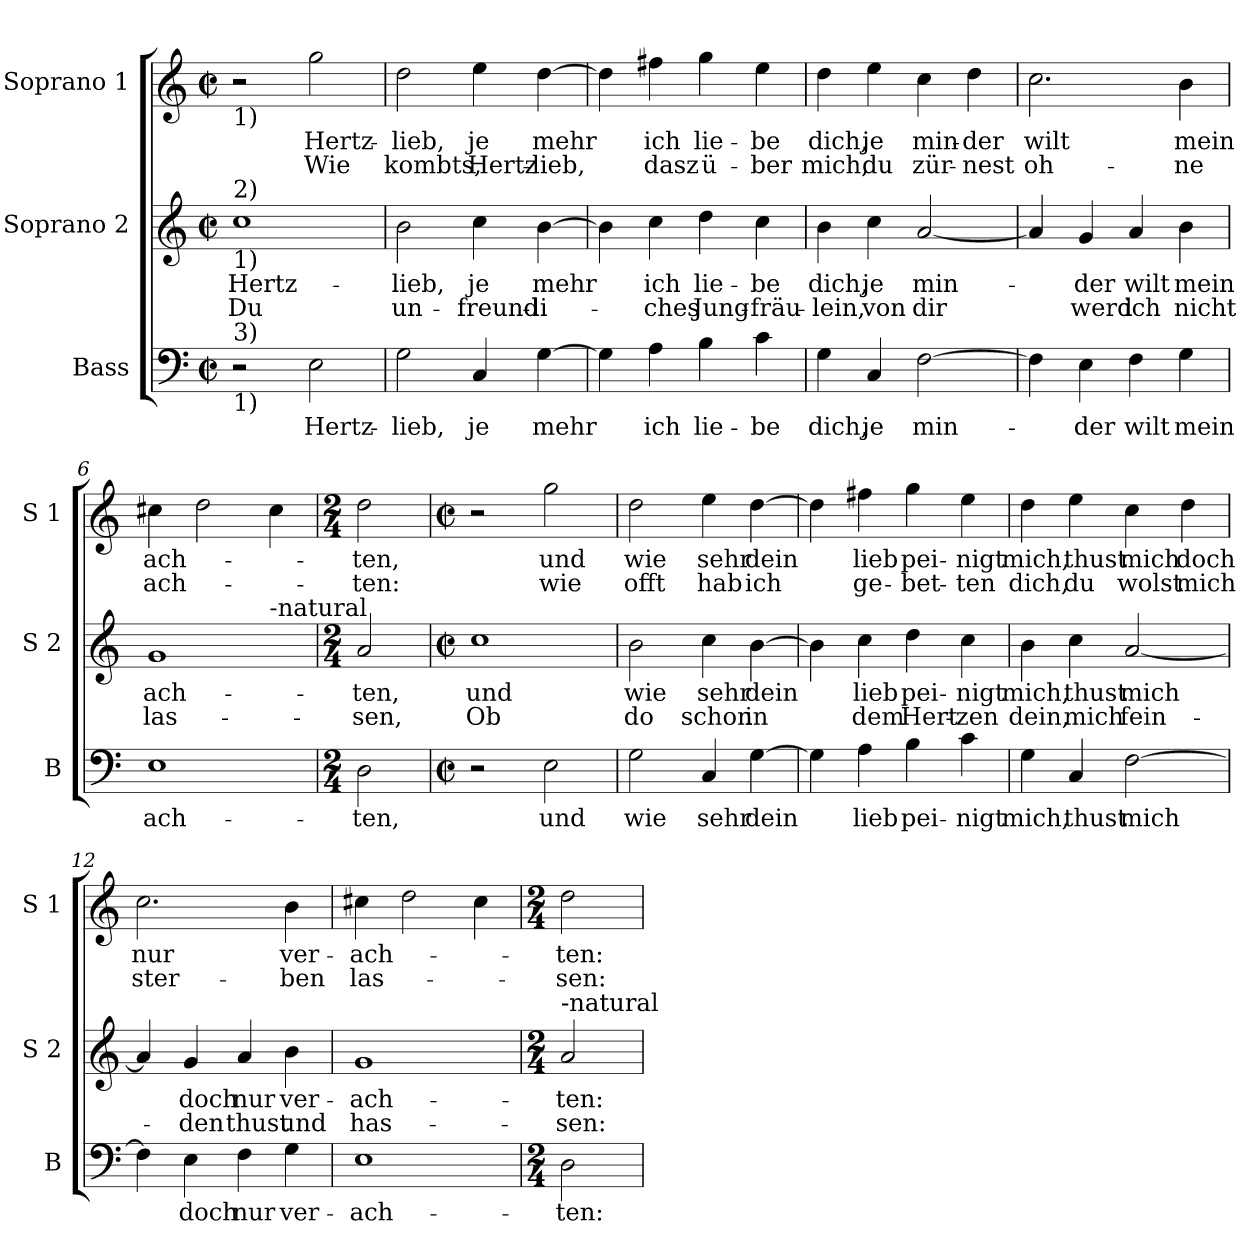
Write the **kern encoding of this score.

**kern	**text	**kern	**text	**text	**kern	**text	**text
*part3	*part3	*part2	*part2	*part2	*part1	*part1	*part1
*staff3	*staff3	*staff2	*staff2	*staff2	*staff1	*staff1	*staff1
*I"Bass	*	*I"Soprano 2	*	*	*I"Soprano 1	*	*
*I'B	*	*I'S 2	*	*	*I'S 1	*	*
*clefF4	*	*clefG2	*	*	*clefG2	*	*
*k[]	*	*k[]	*	*	*k[]	*	*
*C:	*	*C:	*	*	*C:	*	*
*M2/2	*	*M2/2	*	*	*M2/2	*	*
*met(c|)	*	*met(c|)	*	*	*met(c|)	*	*
=1	=1	=1	=1	=1	=1	=1	=1
!	!	!	!	!	!LO:TX:b:t=1)	!	!
!	!	!LO:TX:a:t=2)	!	!	!	!	!
!	!	!LO:TX:b:t=1)	!	!	!	!	!
!LO:TX:a:t=3)	!	!	!	!	!	!	!
!LO:TX:b:t=1)	!	!	!	!	!	!	!
!	!	!	!LO:LY:b	!LO:LY:b	!	!	!
2r	.	1cc	Hertz-	Du	2r	.	.
!	!LO:LY:b	!	!	!	!	!LO:LY:b	!LO:LY:b
2E\	Hertz-	.	.	.	2gg\	Hertz-	Wie
=2	=2	=2	=2	=2	=2	=2	=2
!	!LO:LY:b	!	!LO:LY:b	!LO:LY:b	!	!LO:LY:b	!LO:LY:b
2G\	-lieb,	2b\	-lieb,	un-	2dd\	-lieb,	kombts,
!	!LO:LY:b	!	!LO:LY:b	!LO:LY:b	!	!LO:LY:b	!LO:LY:b
4C/	je	4cc\	je	-freund-	4ee\	je	Hertz-
!	!LO:LY:b	!	!LO:LY:b	!LO:LY:b	!	!LO:LY:b	!LO:LY:b
[4G\	mehr	[4b\	mehr	-li-	[4dd\	mehr	-lieb,
=3	=3	=3	=3	=3	=3	=3	=3
4G\]	.	4b\]	.	.	4dd\]	.	.
!	!LO:LY:b	!	!LO:LY:b	!LO:LY:b	!	!LO:LY:b	!LO:LY:b
4A\	ich	4cc\	ich	-ches	4ff#X\	ich	dasz
!	!LO:LY:b	!	!LO:LY:b	!LO:LY:b	!	!LO:LY:b	!LO:LY:b
4B\	lie-	4dd\	lie-	Jung-	4gg\	lie-	ü-
!	!LO:LY:b	!	!LO:LY:b	!LO:LY:b	!	!LO:LY:b	!LO:LY:b
4c\	-be	4cc\	-be	-fräu-	4ee\	-be	-ber
=4	=4	=4	=4	=4	=4	=4	=4
!	!LO:LY:b	!	!LO:LY:b	!LO:LY:b	!	!LO:LY:b	!LO:LY:b
4G\	dich,	4b\	dich,	-lein,	4dd\	dich,	mich,
!	!LO:LY:b	!	!LO:LY:b	!LO:LY:b	!	!LO:LY:b	!LO:LY:b
4C/	je	4cc\	je	von	4ee\	je	du
!	!LO:LY:b	!	!LO:LY:b	!LO:LY:b	!	!LO:LY:b	!LO:LY:b
[2F\	min-	[2a/	min-	dir	4cc\	min-	zür-
!	!	!	!	!	!	!LO:LY:b	!LO:LY:b
.	.	.	.	.	4dd\	-der	-nest
!!LO:LB:g=z
=5	=5	=5	=5	=5	=5	=5	=5
!	!	!	!	!	!	!LO:LY:b	!LO:LY:b
4F\]	.	4a/]	.	.	2.cc\	wilt	oh-
!	!LO:LY:b	!	!LO:LY:b	!LO:LY:b	!	!	!
4E\	-der	4g/	-der	werd	.	.	.
!	!LO:LY:b	!	!LO:LY:b	!LO:LY:b	!	!	!
4F\	wilt	4a/	wilt	ich	.	.	.
!	!LO:LY:b	!	!LO:LY:b	!LO:LY:b	!	!LO:LY:b	!LO:LY:b
4G\	mein	4b\	mein	nicht	4b\	mein	-ne
=6	=6	=6	=6	=6	=6	=6	=6
!	!LO:LY:b	!	!LO:LY:b	!LO:LY:b	!	!LO:LY:b	!LO:LY:b
*	*	*^	*	*	*	*	*
1E	ach-	1g	2.ryy	ach-	las-	4cc#X\	ach-	ach-
.	.	.	.	.	.	2dd\	.	.
!	!	!	!LO:TX:a:t=-natural	!	!	!	!	!
.	.	.	4ryy	.	.	4cc#\	.	.
*	*	*v	*v	*	*	*	*	*
=7	=7	=7	=7	=7	=7	=7	=7
*M2/4	*	*M2/4	*	*	*M2/4	*	*
*	*	*^	*	*	*	*	*
!	!LO:LY:b	!	!	!LO:LY:b	!LO:LY:b	!	!LO:LY:b	!LO:LY:b
*	*	*v	*v	*	*	*	*	*
2D\	-ten,	2a/	-ten,	-sen,	2dd\	-ten,	-ten:
=8	=8	=8	=8	=8	=8	=8	=8
*M2/2	*	*M2/2	*	*	*M2/2	*	*
*met(c|)	*	*met(c|)	*	*	*met(c|)	*	*
!	!	!	!LO:LY:b	!LO:LY:b	!	!	!
2r	.	1cc	und	Ob	2r	.	.
!	!LO:LY:b	!	!	!	!	!LO:LY:b	!LO:LY:b
2E\	und	.	.	.	2gg\	und	wie
=9	=9	=9	=9	=9	=9	=9	=9
!	!LO:LY:b	!	!LO:LY:b	!LO:LY:b	!	!LO:LY:b	!LO:LY:b
2G\	wie	2b\	wie	do	2dd\	wie	offt
!	!LO:LY:b	!	!LO:LY:b	!LO:LY:b	!	!LO:LY:b	!LO:LY:b
4C/	sehr	4cc\	sehr	schon	4ee\	sehr	hab
!	!LO:LY:b	!	!LO:LY:b	!LO:LY:b	!	!LO:LY:b	!LO:LY:b
[4G\	dein	[4b\	dein	in	[4dd\	dein	ich
!!LO:LB:g=z
=10	=10	=10	=10	=10	=10	=10	=10
4G\]	.	4b\]	.	.	4dd\]	.	.
!	!LO:LY:b	!	!LO:LY:b	!LO:LY:b	!	!LO:LY:b	!LO:LY:b
4A\	lieb	4cc\	lieb	dem	4ff#X\	lieb	ge-
!	!LO:LY:b	!	!LO:LY:b	!LO:LY:b	!	!LO:LY:b	!LO:LY:b
4B\	pei-	4dd\	pei-	Hert-	4gg\	pei-	-bet-
!	!LO:LY:b	!	!LO:LY:b	!LO:LY:b	!	!LO:LY:b	!LO:LY:b
4c\	-nigt	4cc\	-nigt	-zen	4ee\	-nigt	-ten
=11	=11	=11	=11	=11	=11	=11	=11
!	!LO:LY:b	!	!LO:LY:b	!LO:LY:b	!	!LO:LY:b	!LO:LY:b
4G\	mich,	4b\	mich,	dein,	4dd\	mich,	dich,
!	!LO:LY:b	!	!LO:LY:b	!LO:LY:b	!	!LO:LY:b	!LO:LY:b
4C/	thust	4cc\	thust	mich	4ee\	thust	du
!	!LO:LY:b	!	!LO:LY:b	!LO:LY:b	!	!LO:LY:b	!LO:LY:b
[2F\	mich	[2a/	mich	fein-	4cc\	mich	wolst
!	!	!	!	!	!	!LO:LY:b	!LO:LY:b
.	.	.	.	.	4dd\	doch	mich
=12	=12	=12	=12	=12	=12	=12	=12
!	!	!	!	!	!	!LO:LY:b	!LO:LY:b
4F\]	.	4a/]	.	.	2.cc\	nur	ster-
!	!LO:LY:b	!	!LO:LY:b	!LO:LY:b	!	!	!
4E\	doch	4g/	doch	-den	.	.	.
!	!LO:LY:b	!	!LO:LY:b	!LO:LY:b	!	!	!
4F\	nur	4a/	nur	thust	.	.	.
!	!LO:LY:b	!	!LO:LY:b	!LO:LY:b	!	!LO:LY:b	!LO:LY:b
4G\	ver-	4b\	ver-	und	4b\	ver-	-ben
=13	=13	=13	=13	=13	=13	=13	=13
!	!LO:LY:b	!	!LO:LY:b	!LO:LY:b	!	!LO:LY:b	!LO:LY:b
1E	-ach-	1g	-ach-	has-	4cc#X\	-ach-	las-
.	.	.	.	.	2dd\	.	.
.	.	.	.	.	4cc#\	.	.
=14	=14	=14	=14	=14	=14	=14	=14
*M2/4	*	*M2/4	*	*	*M2/4	*	*
!	!	!LO:TX:a:t=-natural	!	!	!	!	!
!	!LO:LY:b	!	!LO:LY:b	!LO:LY:b	!	!LO:LY:b	!LO:LY:b
2D\	-ten:	2a/	-ten:	-sen:	2dd\	-ten:	-sen:
=	=	=	=	=	=	=	=
*-	*-	*-	*-	*-	*-	*-	*-
